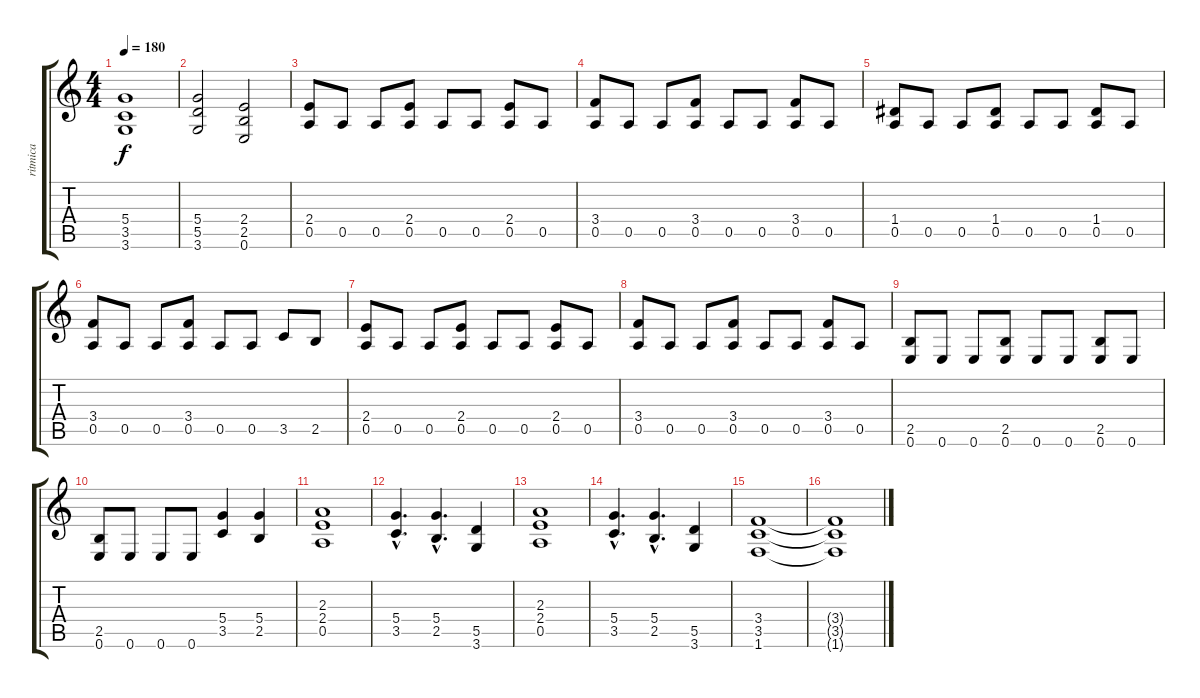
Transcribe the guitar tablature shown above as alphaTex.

\track ("ritmica" "ritmica") {instrument distortionguitar}
\staff {score tabs}
\tuning (E4 B3 G3 D3 A2 E2) {hide}
\ts (4 4)
\tempo 180
\clef g2
\ks c
(5.4 3.5 3.6).1{dy f} |
(5.4 5.5 3.6).2 (2.4 2.5 0.6).2 |
(2.4 0.5).8 0.5.8 0.5.8 (2.4 0.5).8 0.5.8 0.5.8 (2.4 0.5).8 0.5.8 |
(3.4 0.5).8 0.5.8 0.5.8 (3.4 0.5).8 0.5.8 0.5.8 (3.4 0.5).8 0.5.8 |
(1.4 0.5).8 0.5.8 0.5.8 (1.4 0.5).8 0.5.8 0.5.8 (1.4 0.5).8 0.5.8 |
(3.4 0.5).8 0.5.8 0.5.8 (3.4 0.5).8 0.5.8 0.5.8 3.5.8 2.5.8 |
(2.4 0.5).8 0.5.8 0.5.8 (2.4 0.5).8 0.5.8 0.5.8 (2.4 0.5).8 0.5.8 |
(3.4 0.5).8 0.5.8 0.5.8 (3.4 0.5).8 0.5.8 0.5.8 (3.4 0.5).8 0.5.8 |
(2.5 0.6).8 0.6.8 0.6.8 (2.5 0.6).8 0.6.8 0.6.8 (2.5 0.6).8 0.6.8 |
(2.5 0.6).8 0.6.8 0.6.8 0.6.8 (5.4 3.5).4 (5.4 2.5).4 |
(2.3 2.4 0.5).1 |
(5.4{hac} 3.5{hac}).4{d} (5.4{hac} 2.5{hac}).4{d} (5.5 3.6).4 |
(2.3 2.4 0.5).1 |
(5.4{hac} 3.5{hac}).4{d} (5.4{hac} 2.5{hac}).4{d} (5.5 3.6).4 |
(3.4 3.5 1.6).1 |
(3.4{t} 3.5{t} 1.6{t}).1
